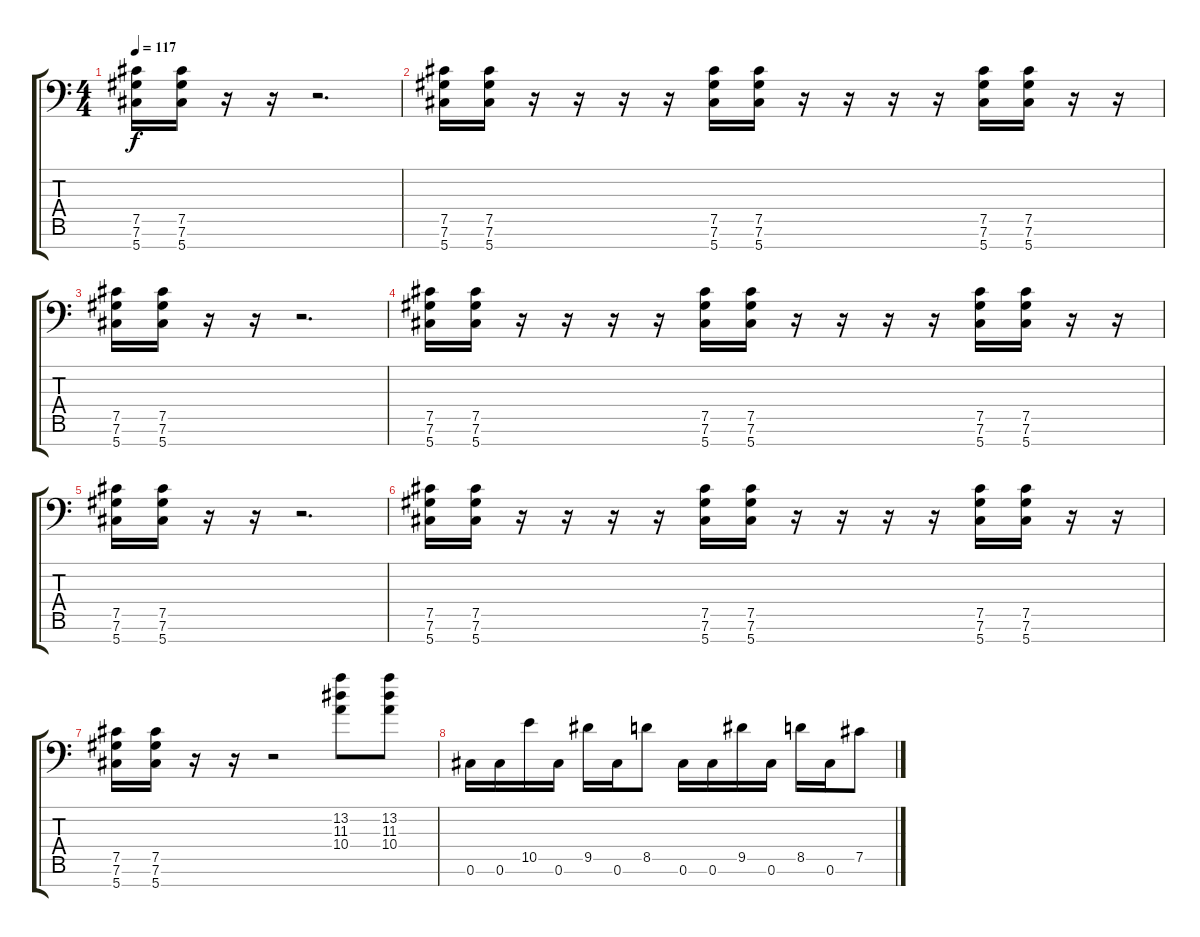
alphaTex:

\track "" {instrument overdrivenguitar}
\staff {score tabs}
\tuning (Db4 Ab3 E3 B2 Gb2 Db2 Ab1) {hide}
\ts (4 4)
\tempo 117
\clef f4
\ks c
(7.5 7.6 5.7).16{dy f} (7.5 7.6 5.7).16 r.16 r.16 r.2{d} |
(7.5 7.6 5.7).16 (7.5 7.6 5.7).16 r.16 r.16 r.16 r.16 (7.5 7.6 5.7).16 (7.5 7.6 5.7).16 r.16 r.16 r.16 r.16 (7.5 7.6 5.7).16 (7.5 7.6 5.7).16 r.16 r.16 |
(7.5 7.6 5.7).16 (7.5 7.6 5.7).16 r.16 r.16 r.2{d} |
(7.5 7.6 5.7).16 (7.5 7.6 5.7).16 r.16 r.16 r.16 r.16 (7.5 7.6 5.7).16 (7.5 7.6 5.7).16 r.16 r.16 r.16 r.16 (7.5 7.6 5.7).16 (7.5 7.6 5.7).16 r.16 r.16 |
(7.5 7.6 5.7).16 (7.5 7.6 5.7).16 r.16 r.16 r.2{d} |
(7.5 7.6 5.7).16 (7.5 7.6 5.7).16 r.16 r.16 r.16 r.16 (7.5 7.6 5.7).16 (7.5 7.6 5.7).16 r.16 r.16 r.16 r.16 (7.5 7.6 5.7).16 (7.5 7.6 5.7).16 r.16 r.16 |
(7.5 7.6 5.7).16 (7.5 7.6 5.7).16 r.16 r.16 r.2 (13.2 11.3 10.4).8 (13.2 11.3 10.4).8 |
0.6.16 0.6.16 10.5.16 0.6.16 9.5.16 0.6.16 8.5.8 0.6.16 0.6.16 9.5.16 0.6.16 8.5.16 0.6.16 7.5.8
